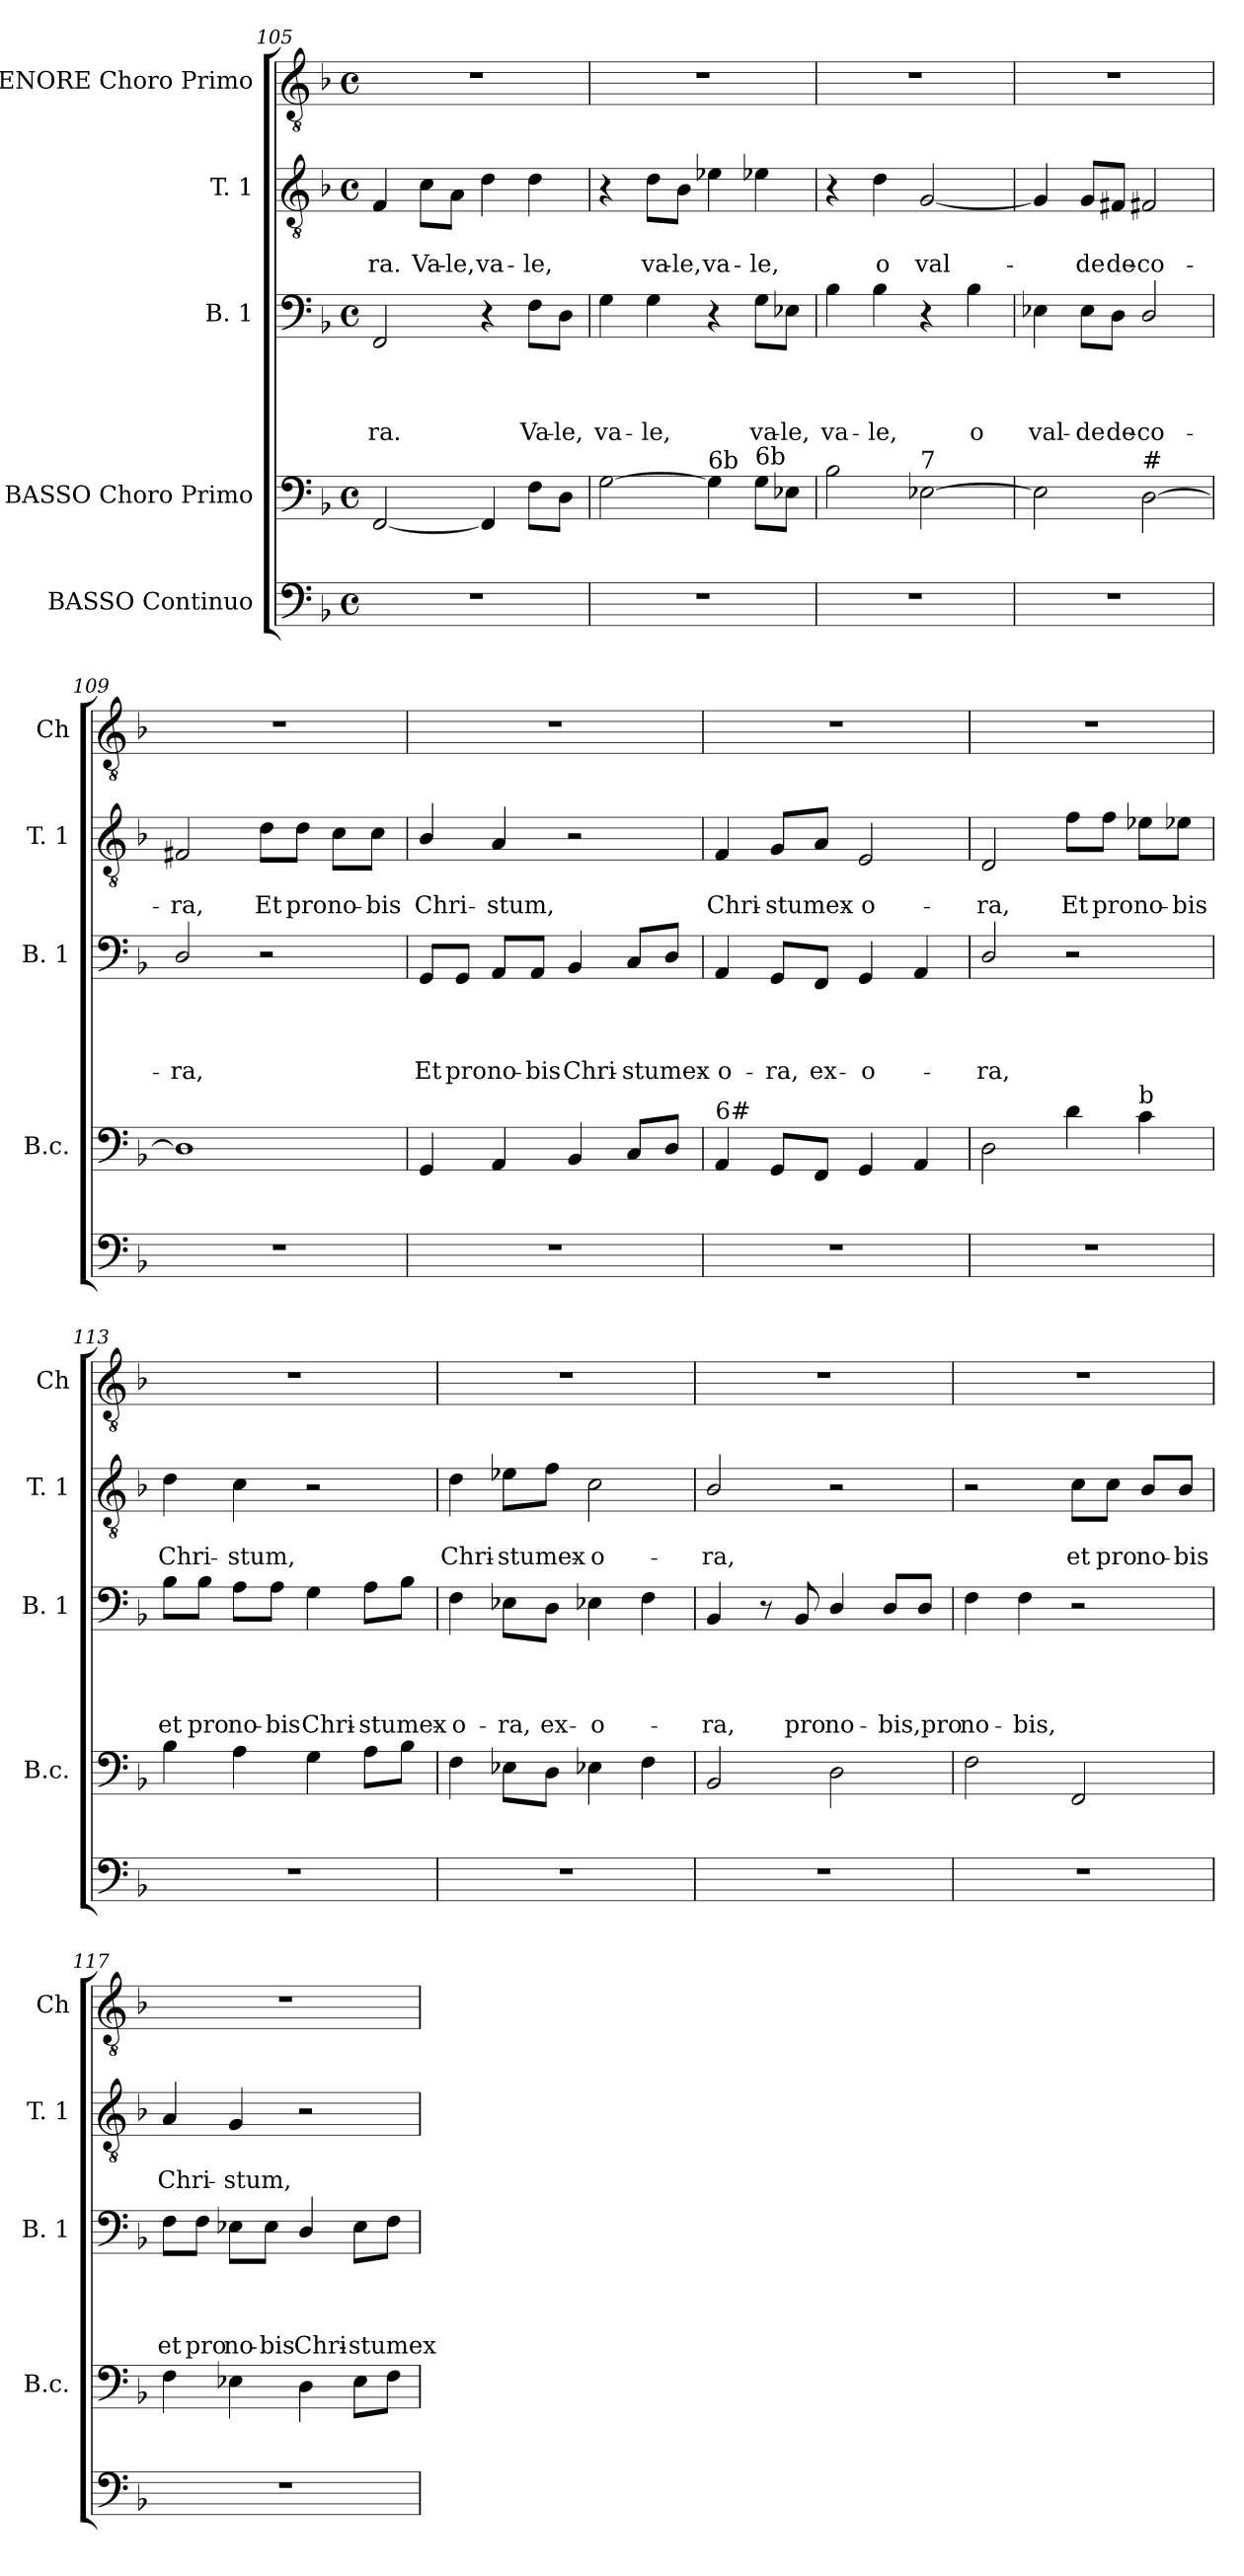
**kern	**kern	**kern	**text	**text	**text	**text	**kern	**text	**text	**kern
*part5	*part4	*part3	*part3	*part3	*part3	*part3	*part2	*part2	*part2	*part1
*staff5	*staff4	*staff3	*staff3	*staff3	*staff3	*staff3	*staff2	*staff2	*staff2	*staff1
*I"BASSO Continuo	*I"BASSO Choro Primo	*I"B. 1	*	*	*	*	*I"T. 1	*	*	*I"TENORE Choro Primo
*	*I'B.c.	*I'B. 1	*	*	*	*	*I'T. 1	*	*	*I'Ch
*clefF4	*clefF4	*clefF4	*	*	*	*	*clefGv2	*	*	*clefGv2
*ITrd7c12	*ITrd7c12	*	*	*	*	*	*	*	*	*
*k[b-]	*k[b-]	*k[b-]	*	*	*	*	*k[b-]	*	*	*k[b-]
*F:	*F:	*F:	*	*	*	*	*F:	*	*	*F:
*M4/4	*M4/4	*M4/4	*	*	*	*	*M4/4	*	*	*M4/4
*met(c)	*met(c)	*met(c)	*	*	*	*	*met(c)	*	*	*met(c)
=105	=105	=105	=105	=105	=105	=105	=105	=105	=105	=105
!	!	!	!	!	!	!LO:LY:b	!	!	!LO:LY:b	!
1r	[<2FFF/	2FF/	.	.	.	-ra.	4F/	.	-ra.	1r
!	!	!	!	!	!	!	!	!	!LO:LY:b	!
.	.	.	.	.	.	.	8c\L	.	Va-	.
!	!	!	!	!	!	!	!	!	!LO:LY:b:rj	!
.	.	.	.	.	.	.	8A\J	.	-le,	.
!	!	!	!	!	!	!	!	!	!LO:LY:b	!
.	4FFF</]	4r	.	.	.	.	4d\	.	va-	.
!	!	!	!	!	!	!LO:LY:b	!	!	!LO:LY:b	!
.	8FF\L	8F\L	.	.	.	Va-	4d\	.	-le,	.
!	!	!	!	!	!	!LO:LY:b	!	!	!	!
.	8DD\J	8D\J	.	.	.	-le,	.	.	.	.
!!LO:LB:g=z
=106	=106	=106	=106	=106	=106	=106	=106	=106	=106	=106
!	!	!	!	!	!	!LO:LY:b	!	!	!	!
1r	[>2GG\	4G\	.	.	.	va-	4r	.	.	1r
!	!	!	!	!	!	!LO:LY:b	!	!	!LO:LY:b	!
.	.	4G\	.	.	.	-le,	8d\L	.	va-	.
!	!	!	!	!	!	!	!	!	!LO:LY:b	!
.	.	.	.	.	.	.	8B-\J	.	-le,	.
!	!LO:TX:a:t=6b	!	!	!	!	!	!	!	!	!
!	!	!	!	!	!	!	!	!	!LO:LY:b	!
.	4GG\]	4r	.	.	.	.	4e-X\	.	va-	.
!	!LO:TX:a:t=6b	!	!	!	!	!	!	!	!	!
!	!	!	!	!	!	!LO:LY:b	!	!	!LO:LY:b	!
.	8GG\L	8G\L	.	.	.	va-	4e-X\	.	-le,	.
!	!	!	!	!	!	!LO:LY:b	!	!	!	!
.	8EE-X\J	8E-X\J	.	.	.	-le,	.	.	.	.
=107	=107	=107	=107	=107	=107	=107	=107	=107	=107	=107
!	!	!	!	!	!	!LO:LY:b	!	!	!	!
1r	2BB-\	4B-\	.	.	.	va-	4r	.	.	1r
!	!	!	!	!	!	!LO:LY:b	!	!	!LO:LY:b	!
.	.	4B-\	.	.	.	-le,	4d\	.	o	.
!	!LO:TX:a:t=7	!	!	!	!	!	!	!	!	!
!	!	!	!	!	!	!	!	!	!LO:LY:b	!
.	[>2EE-X\	4r	.	.	.	.	[<2G/	.	val-	.
!	!	!	!	!	!	!LO:LY:b	!	!	!	!
.	.	4B-\	.	.	.	o	.	.	.	.
=108	=108	=108	=108	=108	=108	=108	=108	=108	=108	=108
!	!	!	!	!	!	!LO:LY:b	!	!	!	!
1r	2EE->\]	4E-X\	.	.	.	val-	4G/]	.	.	1r
!	!	!	!	!	!	!LO:LY:b	!	!	!LO:LY:b	!
.	.	8E-\L	.	.	.	-de	8G/L	.	-de	.
!	!	!	!	!	!	!LO:LY:b	!	!	!LO:LY:b	!
.	.	8D\J	.	.	.	de-	8F#X/J	.	de-	.
!	!LO:TX:a:t=#	!	!	!	!	!	!	!	!	!
!	!	!	!	!	!	!LO:LY:b	!	!	!LO:LY:b	!
.	[>2DD\	2D/	.	.	.	-co-	2F#X/	.	-co-	.
=109	=109	=109	=109	=109	=109	=109	=109	=109	=109	=109
!	!	!	!	!	!	!LO:LY:b	!	!	!LO:LY:b	!
1r	1DD]	2D/	.	.	.	-ra,	2F#X/	.	-ra,	1r
!	!	!	!	!	!	!	!	!	!LO:LY:b	!
.	.	2r	.	.	.	.	8d\L	.	Et	.
!	!	!	!	!	!	!	!	!	!LO:LY:b	!
.	.	.	.	.	.	.	8d\J	.	pro	.
!	!	!	!	!	!	!	!	!	!LO:LY:b	!
.	.	.	.	.	.	.	8c\L	.	no-	.
!	!	!	!	!	!	!	!	!	!LO:LY:b:rj	!
.	.	.	.	.	.	.	8c\J	.	-bis	.
=110	=110	=110	=110	=110	=110	=110	=110	=110	=110	=110
!	!	!	!	!	!	!LO:LY:b	!	!	!LO:LY:b	!
1r	4GGG/	8GG/L	.	.	.	Et	4B-/	.	Chri-	1r
!	!	!	!	!	!	!LO:LY:b	!	!	!	!
.	.	8GG/J	.	.	.	pro	.	.	.	.
!	!	!	!	!	!	!LO:LY:b	!	!	!LO:LY:b	!
.	4AAA</	8AA/L	.	.	.	no-	4A/	.	-stum,	.
!	!	!	!	!	!	!LO:LY:b:rj	!	!	!	!
.	.	8AA/J	.	.	.	-bis	.	.	.	.
!	!	!	!	!	!	!LO:LY:b	!	!	!	!
.	4BBB-</	4BB-/	.	.	.	Chri-	2r	.	.	.
!	!	!	!	!	!	!LO:LY:b	!	!	!	!
.	8CC/L	8C/L	.	.	.	-stumex-	.	.	.	.
.	8DD/J	8D/J	.	.	.	.	.	.	.	.
!!LO:LB:g=z
=111	=111	=111	=111	=111	=111	=111	=111	=111	=111	=111
!	!LO:TX:a:t=6#	!	!	!	!	!	!	!	!	!
!	!	!	!	!	!	!LO:LY:b	!	!	!LO:LY:b	!
1r	4AAA/	4AA/	.	.	.	-o-	4F/	.	Chri-	1r
!	!	!	!	!	!	!LO:LY:b	!	!	!LO:LY:b	!
.	8GGG/L	8GG/L	.	.	.	-ra,	8G/L	.	-stumex-	.
!	!	!	!	!	!	!LO:LY:b	!	!	!	!
.	8FFF/J	8FF/J	.	.	.	ex-	8A/J	.	.	.
!	!	!	!	!	!	!LO:LY:b:rj	!	!	!LO:LY:b	!
.	4GGG/	4GG/	.	.	.	-o-	2E/	.	-o-	.
.	4AAA/	4AA/	.	.	.	.	.	.	.	.
=112	=112	=112	=112	=112	=112	=112	=112	=112	=112	=112
!	!	!	!	!	!	!LO:LY:b	!	!	!LO:LY:b	!
1r	2DD\	2D/	.	.	.	-ra,	2D/	.	-ra,	1r
!	!	!	!	!	!	!	!	!	!LO:LY:b	!
.	4D\	2r	.	.	.	.	8f\L	.	Et	.
!	!	!	!	!	!	!	!	!	!LO:LY:b	!
.	.	.	.	.	.	.	8f\J	.	pro	.
!	!LO:TX:a:t=b	!	!	!	!	!	!	!	!	!
!	!	!	!	!	!	!	!	!	!LO:LY:b	!
.	4C\	.	.	.	.	.	8e-X\L	.	no-	.
!	!	!	!	!	!	!	!	!	!LO:LY:b:rj	!
.	.	.	.	.	.	.	8e-X\J	.	-bis	.
=113	=113	=113	=113	=113	=113	=113	=113	=113	=113	=113
!	!	!	!	!	!	!LO:LY:b	!	!	!LO:LY:b	!
1r	4BB-\	8B-\L	.	.	.	et	4d\	.	Chri-	1r
!	!	!	!	!	!	!LO:LY:b	!	!	!	!
.	.	8B-\J	.	.	.	pro	.	.	.	.
!	!	!	!	!	!	!LO:LY:b	!	!	!LO:LY:b	!
.	4AA\	8A\L	.	.	.	no-	4c\	.	-stum,	.
!	!	!	!	!	!	!LO:LY:b:rj	!	!	!	!
.	.	8A\J	.	.	.	-bis	.	.	.	.
!	!	!	!	!	!	!LO:LY:b	!	!	!	!
.	4GG\	4G\	.	.	.	Chri-	2r	.	.	.
!	!	!	!	!	!	!LO:LY:b	!	!	!	!
.	8AA\L	8A\L	.	.	.	-stumex-	.	.	.	.
.	8BB-\J	8B-\J	.	.	.	.	.	.	.	.
=114	=114	=114	=114	=114	=114	=114	=114	=114	=114	=114
!	!	!	!	!	!	!LO:LY:b	!	!	!LO:LY:b	!
1r	4FF>\	4F\	.	.	.	-o-	4d\	.	Chri-	1r
!	!	!	!	!	!	!LO:LY:b	!	!	!LO:LY:b	!
.	8EE-X\L	8E-X\L	.	.	.	-ra,	8e-X\L	.	-stumex-	.
!	!	!	!	!	!	!LO:LY:b	!	!	!	!
.	8DD\J	8D\J	.	.	.	ex-	8f\J	.	.	.
!	!	!	!	!	!	!LO:LY:b	!	!	!LO:LY:b	!
.	4EE-X\	4E-X\	.	.	.	-o-	2c\	.	-o-	.
.	4FF\	4F\	.	.	.	.	.	.	.	.
=115	=115	=115	=115	=115	=115	=115	=115	=115	=115	=115
!	!	!	!	!	!	!LO:LY:b	!	!	!LO:LY:b	!
1r	2BBB-/	4BB-/	.	.	.	-ra,	2B-/	.	-ra,	1r
.	.	8r	.	.	.	.	.	.	.	.
!	!	!	!	!	!	!LO:LY:b	!	!	!	!
.	.	8BB-/	.	.	.	pro	.	.	.	.
!	!	!	!	!	!	!LO:LY:b	!	!	!	!
.	2DD>\	4D/	.	.	.	no-	2r	.	.	.
!	!	!	!	!	!	!LO:LY:b	!	!	!	!
.	.	8D/L	.	.	.	-bis,pro	.	.	.	.
.	.	8D/J	.	.	.	.	.	.	.	.
!!LO:PB:g=z
=116	=116	=116	=116	=116	=116	=116	=116	=116	=116	=116
!	!	!	!	!	!	!LO:LY:b	!	!	!	!
1r	2FF\	4F\	.	.	.	no-	2r	.	.	1r
!	!	!	!	!	!	!LO:LY:b	!	!	!	!
.	.	4F\	.	.	.	-bis,	.	.	.	.
!	!	!	!	!	!	!	!	!	!LO:LY:b	!
.	2FFF/	2r	.	.	.	.	8c\L	.	et	.
!	!	!	!	!	!	!	!	!	!LO:LY:b	!
.	.	.	.	.	.	.	8c\J	.	pro	.
!	!	!	!	!	!	!	!	!	!LO:LY:b	!
.	.	.	.	.	.	.	8B-/L	.	no-	.
!	!	!	!	!	!	!	!	!	!LO:LY:b:rj	!
.	.	.	.	.	.	.	8B-/J	.	-bis	.
=117	=117	=117	=117	=117	=117	=117	=117	=117	=117	=117
!	!	!	!	!	!	!LO:LY:b	!	!	!LO:LY:b	!
1r	4FF\	8F\L	.	.	.	et	4A/	.	Chri-	1r
!	!	!	!	!	!	!LO:LY:b	!	!	!	!
.	.	8F\J	.	.	.	pro	.	.	.	.
!	!	!	!	!	!	!LO:LY:b	!	!	!LO:LY:b	!
.	4EE-X>\	8E-X\L	.	.	.	no-	4G/	.	-stum,	.
!	!	!	!	!	!	!LO:LY:b:rj	!	!	!	!
.	.	8E-\J	.	.	.	-bis	.	.	.	.
!	!	!	!	!	!	!LO:LY:b	!	!	!	!
.	4DD>\	4D/	.	.	.	Chri-	2r	.	.	.
!	!	!	!	!	!	!LO:LY:b	!	!	!	!
.	8EE-\L	8E-\L	.	.	.	-stumex-	.	.	.	.
.	8FF\J	8F\J	.	.	.	.	.	.	.	.
=	=	=	=	=	=	=	=	=	=	=
*-	*-	*-	*-	*-	*-	*-	*-	*-	*-	*-
